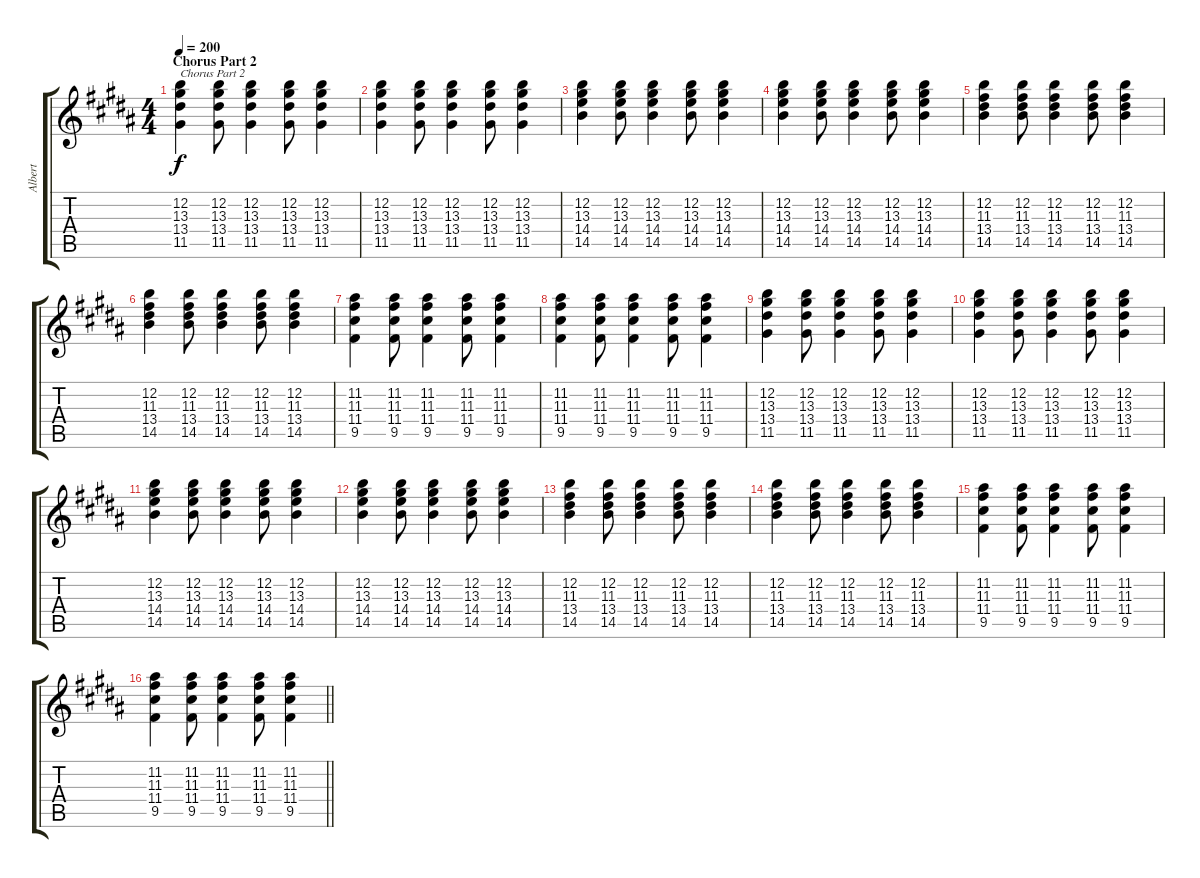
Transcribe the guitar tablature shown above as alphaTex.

\track ("Albert" "Albert") {instrument electricguitarjazz}
\staff {score tabs}
\tuning (E4 B3 G3 D3 A2 E2) {hide}
\ts (4 4)
\section ("" "Chorus Part 2")
\tempo 200
\clef g2
\ks b
(12.2 13.3 13.4 11.5).4{txt "Chorus Part 2" dy f} (12.2 13.3 13.4 11.5).8 (12.2 13.3 13.4 11.5).4 (12.2 13.3 13.4 11.5).8 (12.2 13.3 13.4 11.5).4 |
(12.2 13.3 13.4 11.5).4 (12.2 13.3 13.4 11.5).8 (12.2 13.3 13.4 11.5).4 (12.2 13.3 13.4 11.5).8 (12.2 13.3 13.4 11.5).4 |
(12.2 13.3 14.4 14.5).4 (12.2 13.3 14.4 14.5).8 (12.2 13.3 14.4 14.5).4 (12.2 13.3 14.4 14.5).8 (12.2 13.3 14.4 14.5).4 |
(12.2 13.3 14.4 14.5).4 (12.2 13.3 14.4 14.5).8 (12.2 13.3 14.4 14.5).4 (12.2 13.3 14.4 14.5).8 (12.2 13.3 14.4 14.5).4 |
(12.2 11.3 13.4 14.5).4 (12.2 11.3 13.4 14.5).8 (12.2 11.3 13.4 14.5).4 (12.2 11.3 13.4 14.5).8 (12.2 11.3 13.4 14.5).4 |
(12.2 11.3 13.4 14.5).4 (12.2 11.3 13.4 14.5).8 (12.2 11.3 13.4 14.5).4 (12.2 11.3 13.4 14.5).8 (12.2 11.3 13.4 14.5).4 |
(11.2 11.3 11.4 9.5).4 (11.2 11.3 11.4 9.5).8 (11.2 11.3 11.4 9.5).4 (11.2 11.3 11.4 9.5).8 (11.2 11.3 11.4 9.5).4 |
(11.2 11.3 11.4 9.5).4 (11.2 11.3 11.4 9.5).8 (11.2 11.3 11.4 9.5).4 (11.2 11.3 11.4 9.5).8 (11.2 11.3 11.4 9.5).4 |
(12.2 13.3 13.4 11.5).4 (12.2 13.3 13.4 11.5).8 (12.2 13.3 13.4 11.5).4 (12.2 13.3 13.4 11.5).8 (12.2 13.3 13.4 11.5).4 |
(12.2 13.3 13.4 11.5).4 (12.2 13.3 13.4 11.5).8 (12.2 13.3 13.4 11.5).4 (12.2 13.3 13.4 11.5).8 (12.2 13.3 13.4 11.5).4 |
(12.2 13.3 14.4 14.5).4 (12.2 13.3 14.4 14.5).8 (12.2 13.3 14.4 14.5).4 (12.2 13.3 14.4 14.5).8 (12.2 13.3 14.4 14.5).4 |
(12.2 13.3 14.4 14.5).4 (12.2 13.3 14.4 14.5).8 (12.2 13.3 14.4 14.5).4 (12.2 13.3 14.4 14.5).8 (12.2 13.3 14.4 14.5).4 |
(12.2 11.3 13.4 14.5).4 (12.2 11.3 13.4 14.5).8 (12.2 11.3 13.4 14.5).4 (12.2 11.3 13.4 14.5).8 (12.2 11.3 13.4 14.5).4 |
(12.2 11.3 13.4 14.5).4 (12.2 11.3 13.4 14.5).8 (12.2 11.3 13.4 14.5).4 (12.2 11.3 13.4 14.5).8 (12.2 11.3 13.4 14.5).4 |
(11.2 11.3 11.4 9.5).4 (11.2 11.3 11.4 9.5).8 (11.2 11.3 11.4 9.5).4 (11.2 11.3 11.4 9.5).8 (11.2 11.3 11.4 9.5).4 |
\barLineRight lightlight
(11.2 11.3 11.4 9.5).4 (11.2 11.3 11.4 9.5).8 (11.2 11.3 11.4 9.5).4 (11.2 11.3 11.4 9.5).8 (11.2 11.3 11.4 9.5).4
